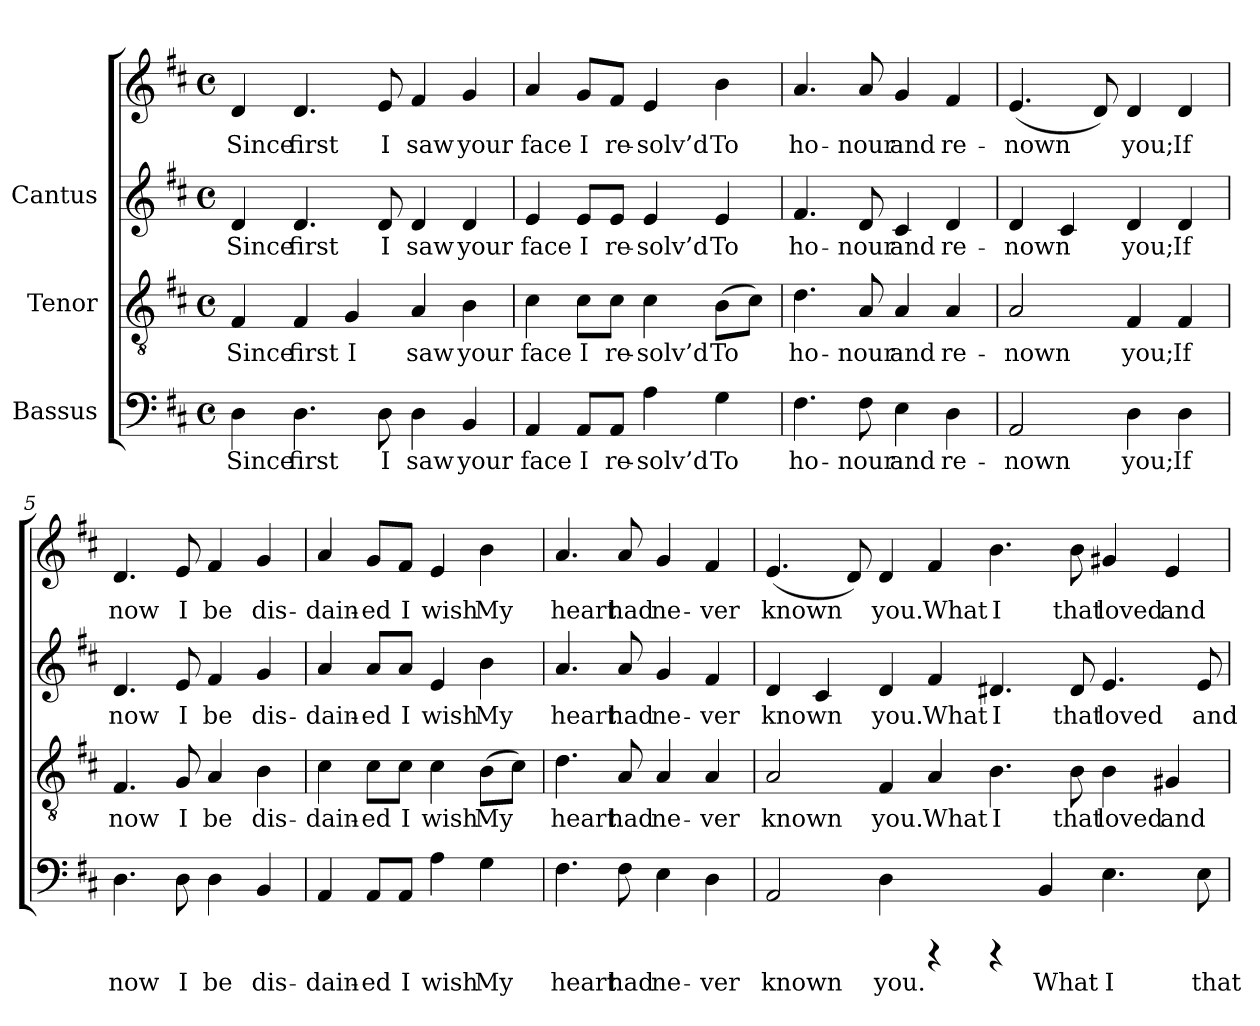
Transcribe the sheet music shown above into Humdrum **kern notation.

**kern	**text	**kern	**text	**kern	**text	**kern	**text
*part3	*part3	*part2	*part2	*part1	*part1	*part1	*part1
*staff4	*staff4	*staff3	*staff3	*staff2	*staff2	*staff1	*staff1
*I"Bassus	*	*I"Tenor	*	*I"Cantus	*	*	*
!!LO:PB:g=z
*stria5	*	*stria5	*	*stria5	*	*stria5	*
*clefF4	*	*clefGv2	*	*clefG2	*	*clefG2	*
*k[f#c#]	*	*k[f#c#]	*	*k[f#c#]	*	*k[f#c#]	*
*D:	*	*D:	*	*D:	*	*D:	*
*M4/4	*	*M4/4	*	*M4/4	*	*M4/4	*
*met(c)	*	*met(c)	*	*met(c)	*	*met(c)	*
*MM132	*	*MM132	*	*MM132	*	*MM132	*
=1	=1	=1	=1	=1	=1	=1	=1
!	!LO:LY:b:cj	!	!LO:LY:b:cj	!	!LO:LY:b:cj	!	!LO:LY:b:cj
4D\	Since	4F#/	Since	4d/	Since	4d/	Since
!	!LO:LY:b:cj	!	!LO:LY:b:cj	!	!LO:LY:b:cj	!	!LO:LY:b:cj
4.D\	first	4F#/	first	4.d/	first	4.d/	first
!	!	!	!LO:LY:b:cj	!	!	!	!
.	.	4G/	I	.	.	.	.
!	!LO:LY:b:cj	!	!	!	!LO:LY:b:cj	!	!LO:LY:b:cj
8D\	I	.	.	8d/	I	8e/	I
!	!LO:LY:b:cj	!	!LO:LY:b:cj	!	!LO:LY:b:cj	!	!LO:LY:b:cj
4D\	saw	4A/	saw	4d/	saw	4f#/	saw
!	!LO:LY:b:cj	!	!LO:LY:b:cj	!	!LO:LY:b:cj	!	!LO:LY:b:cj
4BB/	your	4B\	your	4d/	your	4g/	your
=2	=2	=2	=2	=2	=2	=2	=2
!	!LO:LY:b:cj	!	!LO:LY:b:cj	!	!LO:LY:b:cj	!	!LO:LY:b:cj
4AA/	face	4c#\	face	4e/	face	4a/	face
!	!LO:LY:b:cj	!	!LO:LY:b:cj	!	!LO:LY:b:cj	!	!LO:LY:b:cj
8AA/L	I	8c#\L	I	8e/L	I	8g/L	I
!	!LO:LY:b:cj	!	!LO:LY:b:cj	!	!LO:LY:b:cj	!	!LO:LY:b:cj
8AA/J	re-	8c#\J	re-	8e/J	re-	8f#/J	re-
!	!LO:LY:b:cj	!	!LO:LY:b:cj	!	!LO:LY:b:cj	!	!LO:LY:b:cj
4A\	-solv’d	4c#\	-solv’d	4e/	-solv’d	4e/	-solv’d
!	!LO:LY:b:cj	!	!LO:LY:b:cj	!	!LO:LY:b:cj	!	!LO:LY:b:cj
4G\	To	(>8B\L	To	4e/	To	4b\	To
!	!	!	!LO:LY:b:cj	!	!	!	!
.	.	8c#\J)	.	.	.	.	.
=3	=3	=3	=3	=3	=3	=3	=3
!	!LO:LY:b:cj	!	!LO:LY:b:cj	!	!LO:LY:b:cj	!	!LO:LY:b:cj
4.F#\	ho-	4.d\	ho-	4.f#/	-ho-	4.a/	ho-
!	!LO:LY:b:cj	!	!LO:LY:b:cj	!	!LO:LY:b:cj	!	!LO:LY:b:cj
8F#\	-nour	8A/	-nour	8d/	-nour	8a/	-nour
!	!LO:LY:b:cj	!	!LO:LY:b:cj	!	!LO:LY:b:cj	!	!LO:LY:b:cj
4E\	and	4A/	and	4c#/	and	4g/	and
!	!LO:LY:b:cj	!	!LO:LY:b:cj	!	!LO:LY:b:cj	!	!LO:LY:b:cj
4D\	re-	4A/	re-	4d/	re-	4f#/	re-
!!LO:LB:g=z
=4	=4	=4	=4	=4	=4	=4	=4
!	!LO:LY:b:cj	!	!LO:LY:b:cj	!	!LO:LY:b:cj	!	!LO:LY:b:cj
2AA/	-nown	2A/	-nown	4d/	nown	(<4.e/	-nown
!	!	!	!	!	!LO:LY:b:cj	!	!
.	.	.	.	4c#/	.	.	.
!	!	!	!	!	!	!	!LO:LY:b:cj
.	.	.	.	.	.	8d/)	.
!	!LO:LY:b:cj	!	!LO:LY:b:cj	!	!LO:LY:b:cj	!	!LO:LY:b:cj
4D\	you;	4F#/	you;	4d/	you;	4d/	you;
!	!LO:LY:b:cj	!	!LO:LY:b:cj	!	!LO:LY:b:cj	!	!LO:LY:b:cj
4D\	If	4F#/	If	4d/	If	4d/	If
=5	=5	=5	=5	=5	=5	=5	=5
!	!LO:LY:b:cj	!	!LO:LY:b:cj	!	!LO:LY:b:cj	!	!LO:LY:b:cj
4.D\	now	4.F#/	now	4.d/	-now	4.d/	now
!	!LO:LY:b:cj	!	!LO:LY:b:cj	!	!LO:LY:b:cj	!	!LO:LY:b:cj
8D\	I	8G/	I	8e/	I	8e/	I
!	!LO:LY:b:cj	!	!LO:LY:b:cj	!	!LO:LY:b:cj	!	!LO:LY:b:cj
4D\	be	4A/	be	4f#/	be	4f#/	be
!	!LO:LY:b:cj	!	!LO:LY:b:cj	!	!LO:LY:b:cj	!	!LO:LY:b:cj
4BB/	dis-	4B\	dis-	4g/	dis-	4g/	dis-
=6	=6	=6	=6	=6	=6	=6	=6
!	!LO:LY:b:cj	!	!LO:LY:b:cj	!	!LO:LY:b:cj	!	!LO:LY:b:cj
4AA/	-dain-	4c#\	-dain-	4a/	dain-	4a/	-dain-
!	!LO:LY:b:cj	!	!LO:LY:b:cj	!	!LO:LY:b:cj	!	!LO:LY:b:cj
8AA/L	-ed	8c#\L	-ed	8a/L	-ed	8g/L	-ed
!	!LO:LY:b:cj	!	!LO:LY:b:cj	!	!LO:LY:b:cj	!	!LO:LY:b:cj
8AA/J	I	8c#\J	I	8a/J	I	8f#/J	I
!	!LO:LY:b:cj	!	!LO:LY:b:cj	!	!LO:LY:b:cj	!	!LO:LY:b:cj
4A\	wish	4c#\	wish	4e/	wish	4e/	wish
!	!LO:LY:b:cj	!	!LO:LY:b:cj	!	!LO:LY:b:cj	!	!LO:LY:b:cj
4G\	My	(>8B\L	My	4b\	My	4b\	My
!	!	!	!LO:LY:b:cj	!	!	!	!
.	.	8c#\J)	.	.	.	.	.
=7	=7	=7	=7	=7	=7	=7	=7
!	!LO:LY:b:cj	!	!LO:LY:b:cj	!	!LO:LY:b:cj	!	!LO:LY:b:cj
4.F#\	heart	4.d\	heart	4.a/	heart	4.a/	heart
!	!LO:LY:b:cj	!	!LO:LY:b:cj	!	!LO:LY:b:cj	!	!LO:LY:b:cj
8F#\	had	8A/	had	8a/	had	8a/	had
!	!LO:LY:b:cj	!	!LO:LY:b:cj	!	!LO:LY:b:cj	!	!LO:LY:b:cj
4E\	ne-	4A/	ne-	4g/	ne-	4g/	ne-
!	!LO:LY:b:cj	!	!LO:LY:b:cj	!	!LO:LY:b:cj	!	!LO:LY:b:cj
4D\	-ver	4A/	-ver	4f#/	-ver	4f#/	-ver
!!LO:PB:g=z
=8	=8	=8	=8	=8	=8	=8	=8
!	!LO:LY:b:cj	!	!LO:LY:b:cj	!	!LO:LY:b:cj	!	!LO:LY:b:cj
2AA/	known	2A/	known	4d/	known	(<4.e/	known
!	!	!	!	!	!LO:LY:b:cj	!	!
.	.	.	.	4c#/	.	.	.
!	!	!	!	!	!	!	!LO:LY:b:cj
.	.	.	.	.	.	8d/)	.
!	!LO:LY:b:cj	!	!LO:LY:b:cj	!	!LO:LY:b:cj	!	!LO:LY:b:cj
4D\	you.	4F#/	you.	4d/	you.	4d/	you.
!	!	!	!LO:LY:b:cj	!	!LO:LY:b:cj	!	!LO:LY:b:cj
4rCCC	.	4A/	What	4f#/	What	4f#/	What
!	!	!	!LO:LY:b:cj	!	!LO:LY:b:cj	!	!LO:LY:b:cj
4rCCC	.	4.B\	I	4.d#X/	I	4.b\	I
!	!LO:LY:b:cj	!	!	!	!	!	!
4BB/	What	.	.	.	.	.	.
!	!	!	!LO:LY:b:cj	!	!LO:LY:b:cj	!	!LO:LY:b:cj
.	.	8B\	that	8d#/	that	8b\	that
!	!LO:LY:b:cj	!	!LO:LY:b:cj	!	!LO:LY:b:cj	!	!LO:LY:b:cj
4.E\	I	4B\	loved	4.e/	loved	4g#X/	loved
!	!	!	!LO:LY:b:cj	!	!	!	!LO:LY:b:cj
.	.	4G#X/	and	.	.	4e/	and
!	!LO:LY:b:cj	!	!	!	!LO:LY:b:cj	!	!
8E\	that	.	.	8e/	and	.	.
=	=	=	=	=	=	=	=
*-	*-	*-	*-	*-	*-	*-	*-
